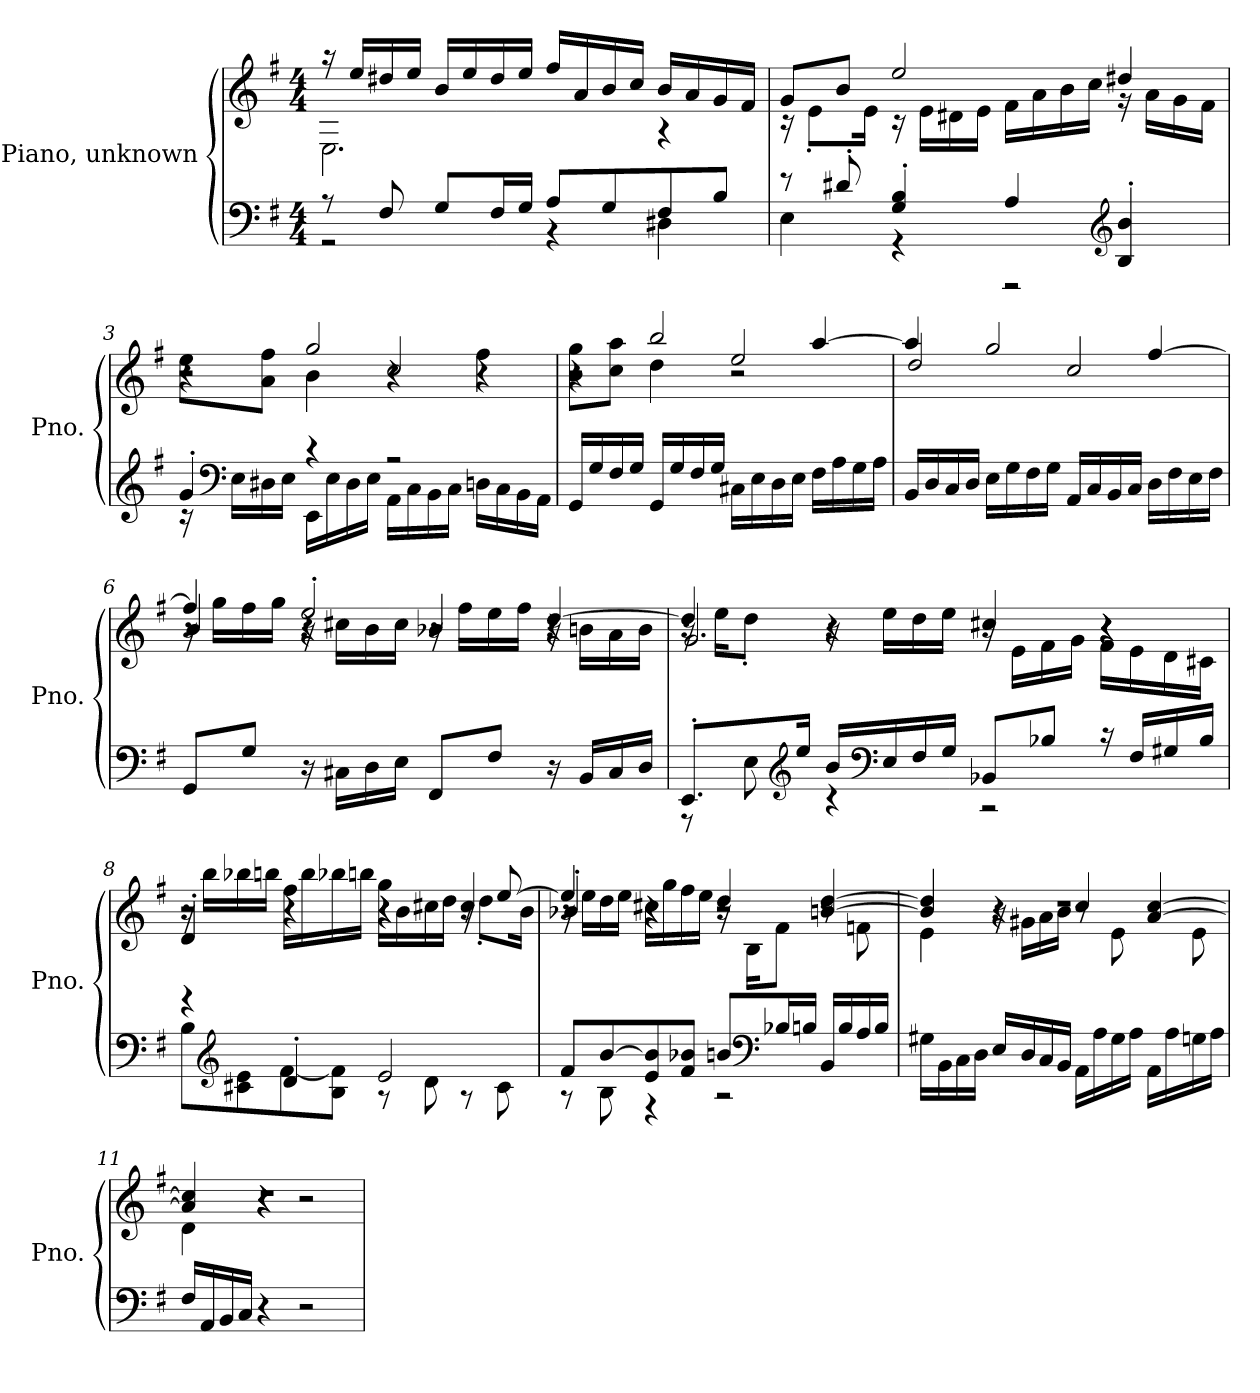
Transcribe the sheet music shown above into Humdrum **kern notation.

**kern	**kern
*part1	*part1
*staff2	*staff1
*I"Piano, unknown	*
*I'Pno.	*
*clefF4	*clefG2
*k[f#]	*k[f#]
*M4/4	*M4/4
*MM120	*MM120
=1	=1
*^	*^
8r	2r	16r	2.E\
.	.	16ee/LL	.
8F#/	.	16dd#X/	.
.	.	16ee/JJ	.
8G/L	.	16b/LL	.
.	.	16ee/	.
16F#/L	.	16dd#/	.
16G/JJ	.	16ee/JJ	.
8A/L	4r	16ff#/LL	.
.	.	16a/	.
8G/	.	16b/	.
.	.	16cc/JJ	.
8F#/	4D#X\	16b/LL	4r
.	.	16a/	.
8B/J	.	16g/	.
.	.	16f#/JJ	.
=2	=2	=2	=2
8r	4E\	8g/L	16r
.	.	.	8e'\L
8d#X'/	.	8b/J	.
.	.	.	16e\Jk
4G/' 4B/'	4r	2ee/	16r
.	.	.	16e\LL
.	.	.	16d#X\
.	.	.	16e\JJ
4A/	2r	.	16f#\LL
.	.	.	16a\
.	.	.	16b\
.	.	.	16cc\JJ
*clefG2	*	*	*
4B/' 4b/'	.	4dd#X/	16r
.	.	.	16a\LL
.	.	.	16g\
.	.	.	16f#\JJ
!!LO:LB:g=z
=3	=3	=3	=3
*	*	*	*^
4g'/	16r	4r	8ee\L	2r
*clefF4	*	*	*	*
.	16E\LL	.	.	.
.	16D#X\	.	8a\ 8ff#\J	.
.	16E\JJ	.	.	.
4r	16EE\LL	2gg/	4b\	.
.	16E\	.	.	.
.	16D#\	.	.	.
.	16E\JJ	.	.	.
2r	16AA\LL	.	4r	2cc/
.	16C\	.	.	.
.	16BB\	.	.	.
.	16C\JJ	.	.	.
.	16Dn\LL	4r	4ff#\	.
.	16C\	.	.	.
.	16BB\	.	.	.
.	16AA\JJ	.	.	.
*v	*v	*	*	*
=4	=4	=4	=4
16GG/LL	4r	8b\ 8gg\L	2r
16G/	.	.	.
16F#/	.	8cc\ 8aa\J	.
16G/JJ	.	.	.
16GG/LL	2bb/	4dd\	.
16G/	.	.	.
16F#/	.	.	.
16G/JJ	.	.	.
16C#X\LL	.	2r	2ee/
16E\	.	.	.
16D\	.	.	.
16E\JJ	.	.	.
16F#\LL	[4aa/	.	.
16A\	.	.	.
16G\	.	.	.
16A\JJ	.	.	.
*	*	*v	*v
!!LO:LB:g=z
=5	=5	=5
16BB/LL	4aa/]	2dd/
16D/	.	.
16C/	.	.
16D/JJ	.	.
16E\LL	2gg/	.
16G\	.	.
16F#\	.	.
16G\JJ	.	.
16AA/LL	.	2cc/
16C/	.	.
16BB/	.	.
16C/JJ	.	.
16D\LL	[4ff#/	.
16F#\	.	.
16E\	.	.
16F#\JJ	.	.
=6	=6	=6
*	*	*^
8GG/L	4ff#/]	16r	4b/
.	.	16gg\LL	.
8G/J	.	16ff#\	.
.	.	16gg\JJ	.
16r	2ee'/	16r	4r
16C#X\LL	.	16cc#X\LL	.
16D\	.	16b\	.
16E\JJ	.	16cc#\JJ	.
8FF#/L	.	16r	4b-X/
.	.	16ff#\LL	.
8F#/J	.	16ee\	.
.	.	16ff#\JJ	.
16r	[4dd/	16r	4r
16BB/LL	.	16bn\LL	.
16C#/	.	16a\	.
16D/JJ	.	16b\JJ	.
!!LO:LB:g=z	!!	!!
=7	=7	=7	=7
*^	*	*	*
8.EE'/L	8r	4dd/]	16r	2.g/
.	.	.	16ee\KL	.
.	8E\	.	8dd'\J	.
*clefG2	*	*	*	*
16ee/Jk	.	.	.	.
16b/LL	4r	4r	16r	.
*clefF4	*	*	*	*
16E/	.	.	16ee\LL	.
16F#/	.	.	16dd\	.
16G/JJ	.	.	16ee\JJ	.
8BB-X/L	2r	4cc#X/	16r	.
.	.	.	16e\LL	.
8B-X/J	.	.	16f#\	.
.	.	.	16g\JJ	.
16r	.	4r	16f#\LL	4r
16F#/LL	.	.	16e\	.
16G#X/	.	.	16d\	.
16B-/JJ	.	.	16c#X\JJ	.
=8	=8	=8	=8	=8
4r	8B\L	2r	16r	4d'/
.	.	.	16bb\LL	.
*clefG2	*	*	*	*
.	8c#X\ 8e\	.	16bb-X\	.
.	.	.	16bbn\JJ	.
4d'/	[8f#\	.	16ff#\LL	4r
.	.	.	16bb\	.
.	8B\ 8f#\]J	.	16bb-X\	.
.	.	.	16bbn\JJ	.
2e/	8r	4r	16gg\LL	4r
.	.	.	16b\	.
.	8d\	.	16cc#X\	.
.	.	.	16dd\JJ	.
.	8r	8r	16r	4cc#/
.	.	.	8dd'\L	.
.	8c#\	[8ee/	.	.
.	.	.	16b\Jk	.
!!LO:LB:g=z	!!	!!
=9	=9	=9	=9	=9
8f#/L	8r	4ee/]	16r	4b-X'/
.	.	.	16ee\LL	.
[8b/	8B\	.	16dd\	.
.	.	.	16ee\JJ	.
8e/ 8b/]	4r	4r	16cc#X\LL	4r
.	.	.	16gg\	.
8f#/ 8b-X/J	.	.	16ff#\	.
.	.	.	16ee\JJ	.
8bn/L	2r	2r	16r	4dd/
.	.	.	16B\KL	.
*clefF4	*	*	*	*
16B-X/L	.	.	8f#\J	.
16Bn/JJ	.	.	.	.
16BB/LL	.	.	8r	[4bn/ [4dd/
16B/	.	.	.	.
16A/	.	.	8fn\	.
16B/JJ	.	.	.	.
*v	*v	*	*	*
=10	=10	=10	=10
16G#X\LL	1r	4e\	4b/] 4dd/]
16BB\	.	.	.
16C\	.	.	.
16D\JJ	.	.	.
16E/LL	.	16r	4r
16D/	.	16g#X\LL	.
16C/	.	16a\	.
16BB/JJ	.	16b\JJ	.
16AA\LL	.	8r	4cc/
16A\	.	.	.
16G#\	.	8e\	.
16A\JJ	.	.	.
16AA\LL	.	8r	[4a/ [4cc/
16A\	.	.	.
16Gn\	.	8e\	.
16A\JJ	.	.	.
=11	=11	=11	=11
16F#/LL	1r	4d\	4a/] 4cc/]
16AA/	.	.	.
16BB/	.	.	.
16C/JJ	.	.	.
4r	.	4r	4r
2r	.	2r	2r
*	*v	*v	*v
=	=
*-	*-
